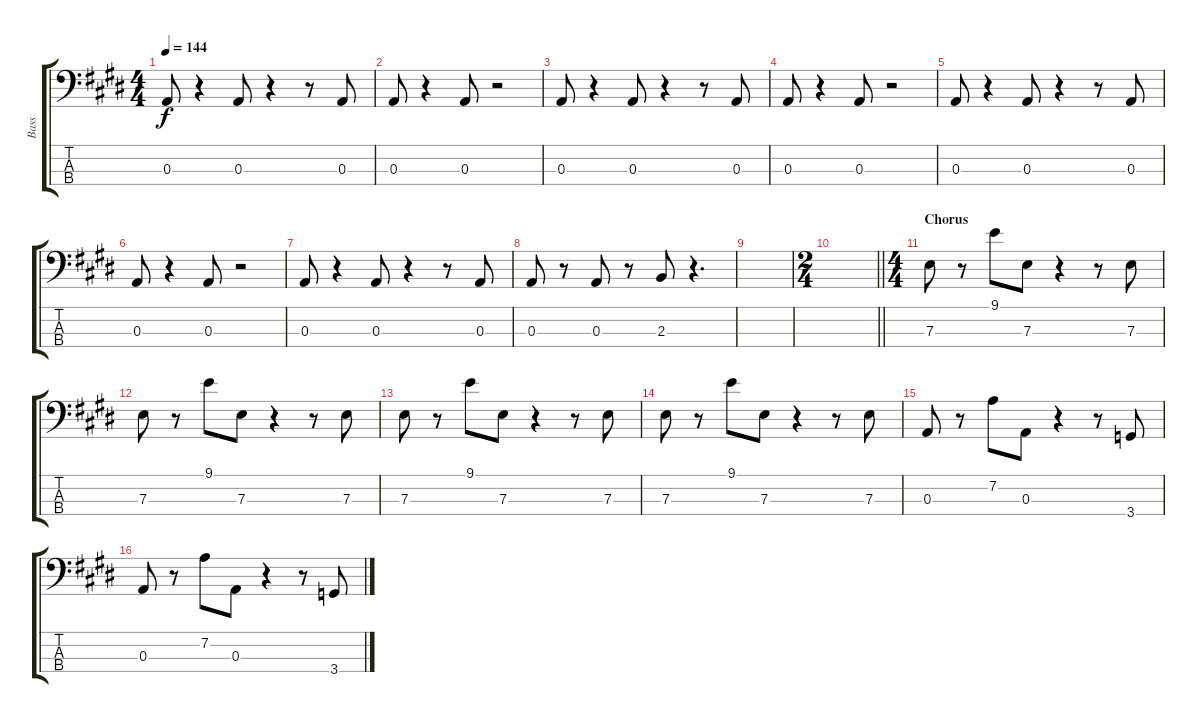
\track ("Bass" "Bass") {instrument electricbassfinger}
\staff {score tabs}
\tuning (G2 D2 A1 E1) {hide}
\ts (4 4)
\tempo 144
\clef f4
\ks e
0.3.8{dy f} r.4 0.3.8 r.4 r.8 0.3.8 |
0.3.8 r.4 0.3.8 r.2 |
0.3.8 r.4 0.3.8 r.4 r.8 0.3.8 |
0.3.8 r.4 0.3.8 r.2 |
0.3.8 r.4 0.3.8 r.4 r.8 0.3.8 |
0.3.8 r.4 0.3.8 r.2 |
0.3.8 r.4 0.3.8 r.4 r.8 0.3.8 |
0.3.8 r.8 0.3.8 r.8 2.3.8 r.4{d} |
|
\ts (2 4)
\barLineRight lightlight
|
\ts (4 4)
\section ("" "Chorus")
7.3.8 r.8 9.1.8 7.3.8 r.4 r.8 7.3.8 |
7.3.8 r.8 9.1.8 7.3.8 r.4 r.8 7.3.8 |
7.3.8 r.8 9.1.8 7.3.8 r.4 r.8 7.3.8 |
7.3.8 r.8 9.1.8 7.3.8 r.4 r.8 7.3.8 |
0.3.8 r.8 7.2.8 0.3.8 r.4 r.8 3.4.8 |
0.3.8 r.8 7.2.8 0.3.8 r.4 r.8 3.4.8
